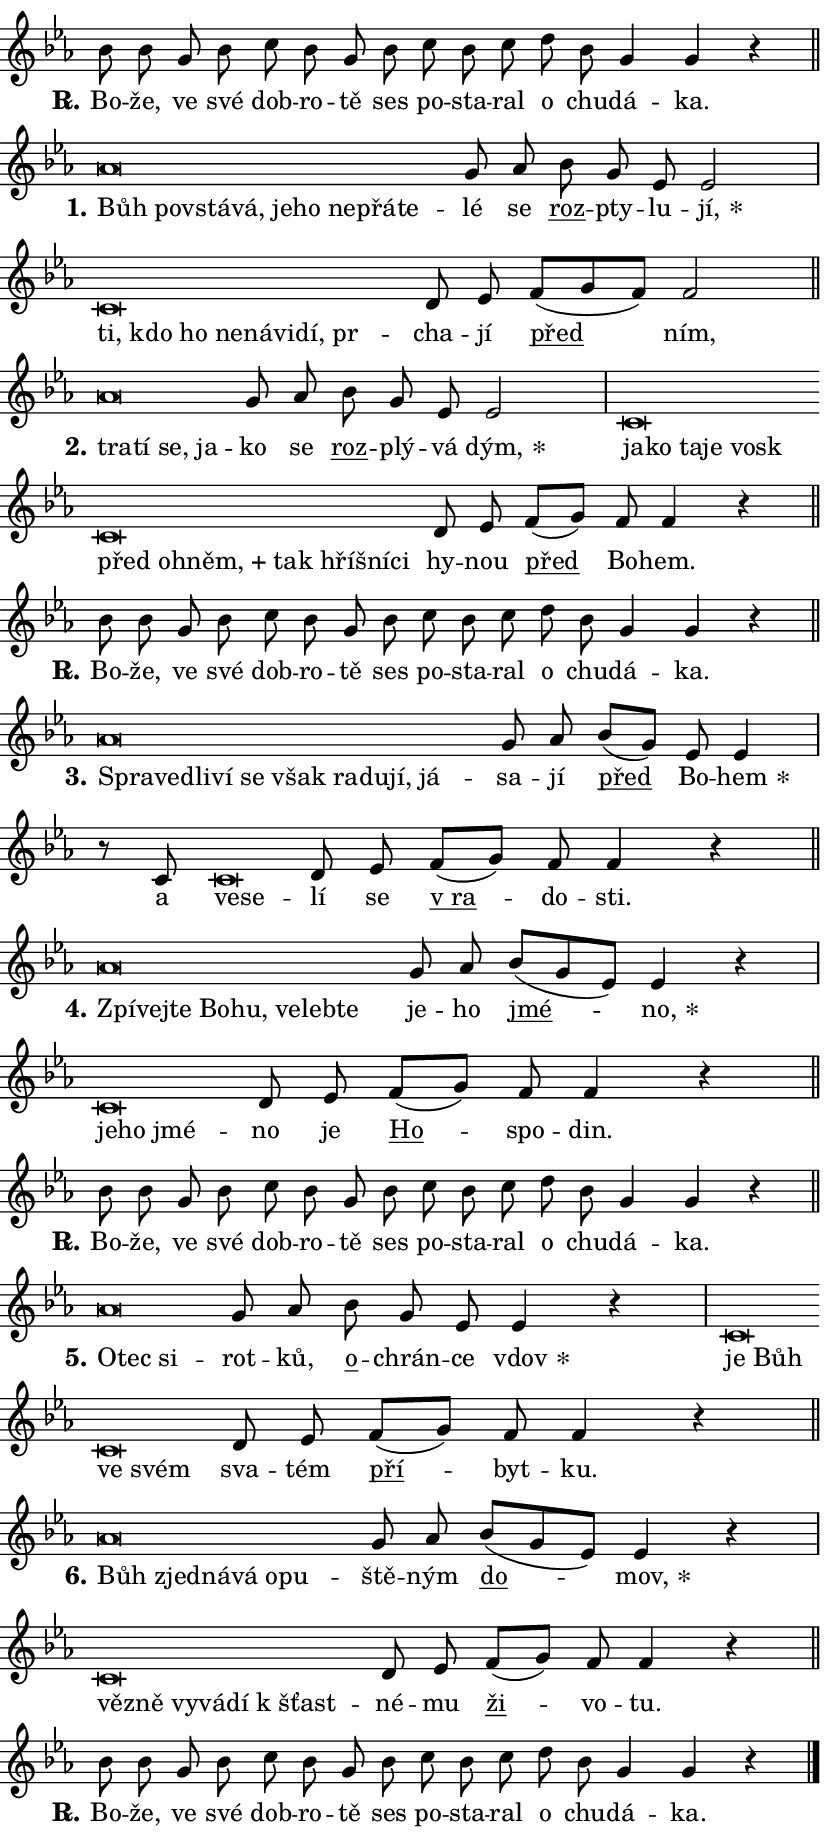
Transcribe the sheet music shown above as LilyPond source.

\version "2.24.0"
\header { tagline = "" }
\paper {
  indent = 0\cm
  top-margin = 0\cm
  right-margin = 0.13\cm % to fit lyric hyphens
  bottom-margin = 0\cm
  left-margin = 0\cm
  paper-width = 14\cm
  page-breaking = #ly:one-page-breaking
  system-system-spacing.basic-distance = #11
  score-system-spacing.basic-distance = #11
  ragged-last = ##f
}


%% Author: Thomas Morley
%% https://lists.gnu.org/archive/html/lilypond-user/2020-05/msg00002.html
#(define (line-position grob)
"Returns position of @var[grob} in current system:
   @code{'start}, if at first time-step
   @code{'end}, if at last time-step
   @code{'middle} otherwise
"
  (let* ((col (ly:item-get-column grob))
         (ln (ly:grob-object col 'left-neighbor))
         (rn (ly:grob-object col 'right-neighbor))
         (col-to-check-left (if (ly:grob? ln) ln col))
         (col-to-check-right (if (ly:grob? rn) rn col))
         (break-dir-left
           (and
             (ly:grob-property col-to-check-left 'non-musical #f)
             (ly:item-break-dir col-to-check-left)))
         (break-dir-right
           (and
             (ly:grob-property col-to-check-right 'non-musical #f)
             (ly:item-break-dir col-to-check-right))))
        (cond ((eqv? 1 break-dir-left) 'start)
              ((eqv? -1 break-dir-right) 'end)
              (else 'middle))))

#(define (tranparent-at-line-position vctor)
  (lambda (grob)
  "Relying on @code{line-position} select the relevant enry from @var{vctor}.
Used to determine transparency,"
    (case (line-position grob)
      ((end) (not (vector-ref vctor 0)))
      ((middle) (not (vector-ref vctor 1)))
      ((start) (not (vector-ref vctor 2))))))

noteHeadBreakVisibility =
#(define-music-function (break-visibility)(vector?)
"Makes @code{NoteHead}s transparent relying on @var{break-visibility}"
#{
  \override NoteHead.transparent =
    #(tranparent-at-line-position break-visibility)
#})

#(define delete-ledgers-for-transparent-note-heads
  (lambda (grob)
    "Reads whether a @code{NoteHead} is transparent.
If so this @code{NoteHead} is removed from @code{'note-heads} from
@var{grob}, which is supposed to be @code{LedgerLineSpanner}.
As a result ledgers are not printed for this @code{NoteHead}"
    (let* ((nhds-array (ly:grob-object grob 'note-heads))
           (nhds-list
             (if (ly:grob-array? nhds-array)
                 (ly:grob-array->list nhds-array)
                 '()))
           ;; Relies on the transparent-property being done before
           ;; Staff.LedgerLineSpanner.after-line-breaking is executed.
           ;; This is fragile ...
           (to-keep
             (remove
               (lambda (nhd)
                 (ly:grob-property nhd 'transparent #f))
               nhds-list)))
      ;; TODO find a better method to iterate over grob-arrays, similiar
      ;; to filter/remove etc for lists
      ;; For now rebuilt from scratch
      (set! (ly:grob-object grob 'note-heads)  '())
      (for-each
        (lambda (nhd)
          (ly:pointer-group-interface::add-grob grob 'note-heads nhd))
        to-keep))))

squashNotes = {
  \override NoteHead.X-extent = #'(-0.2 . 0.2)
  \override NoteHead.Y-extent = #'(-0.75 . 0)
  \override NoteHead.stencil =
    #(lambda (grob)
       (let ((pos (ly:grob-property grob 'staff-position)))
         (begin
           (if (< pos -7) (display "ERROR: Lower brevis then expected\n") (display ""))
           (if (<= pos -6) ly:text-interface::print ly:note-head::print))))
}
unSquashNotes = {
  \revert NoteHead.X-extent
  \revert NoteHead.Y-extent
  \revert NoteHead.stencil
}

hideNotes = \noteHeadBreakVisibility #begin-of-line-visible
unHideNotes = \noteHeadBreakVisibility #all-visible

% work-around for resetting accidentals
% https://lilypond.org/doc/v2.23/Documentation/notation/displaying-rhythms#unmetered-music
cadenzaMeasure = {
  \cadenzaOff
  \partial 1024 s1024
  \cadenzaOn
}

#(define-markup-command (accent layout props text) (markup?)
  "Underline accented syllable"
  (interpret-markup layout props
    #{\markup \override #'(offset . 4.3) \underline { #text }#}))

responsum = \markup \concat {
  "R" \hspace #-1.05 \path #0.1 #'((moveto 0 0.07) (lineto 0.9 0.8)) \hspace #0.05 "."
}

spaceSize = #0.6828661417322834 % exact space size for TeX Gyre Schola

\layout {
  \context {
    \Staff
    \remove "Time_signature_engraver"
    \override LedgerLineSpanner.after-line-breaking = #delete-ledgers-for-transparent-note-heads
  }
  \context {
    \Lyrics {
      \override LyricSpace.minimum-distance = \spaceSize
      \override LyricText.font-name = #"TeX Gyre Schola"
      \override LyricText.font-size = 1
      \override StanzaNumber.font-name = #"TeX Gyre Schola Bold"
      \override StanzaNumber.font-size = 1
    }
  }
  \context {
    \Score 
    \override NoteHead.text =
      #(lambda (grob) 
        (let ((pos (ly:grob-property grob 'staff-position)))
          #{\markup {
            \combine
              \halign #-0.55 \raise #(if (= pos -6) 0 0.5) \override #'(thickness . 2) \draw-line #'(3.2 . 0)
              \musicglyph "noteheads.sM1"
          }#}))
  }
}

% magnetic-lyrics.ily
%
%   written by
%     Jean Abou Samra <jean@abou-samra.fr>
%     Werner Lemberg <wl@gnu.org>
%
%   adapted by
%     Jiri Hon <jiri.hon@gmail.com>
%
% Version 2022-Apr-15

% https://www.mail-archive.com/lilypond-user@gnu.org/msg149350.html

#(define (Left_hyphen_pointer_engraver context)
   "Collect syllable-hyphen-syllable occurrences in lyrics and store
them in properties.  This engraver only looks to the left.  For
example, if the lyrics input is @code{foo -- bar}, it does the
following.

@itemize @bullet
@item
Set the @code{text} property of the @code{LyricHyphen} grob between
@q{foo} and @q{bar} to @code{foo}.

@item
Set the @code{left-hyphen} property of the @code{LyricText} grob with
text @q{foo} to the @code{LyricHyphen} grob between @q{foo} and
@q{bar}.
@end itemize

Use this auxiliary engraver in combination with the
@code{lyric-@/text::@/apply-@/magnetic-@/offset!} hook."
   (let ((hyphen #f)
         (text #f))
     (make-engraver
      (acknowledgers
       ((lyric-syllable-interface engraver grob source-engraver)
        (set! text grob)))
      (end-acknowledgers
       ((lyric-hyphen-interface engraver grob source-engraver)
        ;(when (not (grob::has-interface grob 'lyric-space-interface))
          (set! hyphen grob)));)
      ((stop-translation-timestep engraver)
       (when (and text hyphen)
         (ly:grob-set-object! text 'left-hyphen hyphen))
       (set! text #f)
       (set! hyphen #f)))))

#(define (lyric-text::apply-magnetic-offset! grob)
   "If the space between two syllables is less than the value in
property @code{LyricText@/.details@/.squash-threshold}, move the right
syllable to the left so that it gets concatenated with the left
syllable.

Use this function as a hook for
@code{LyricText@/.after-@/line-@/breaking} if the
@code{Left_@/hyphen_@/pointer_@/engraver} is active."
   (let ((hyphen (ly:grob-object grob 'left-hyphen #f)))
     (when hyphen
       (let ((left-text (ly:spanner-bound hyphen LEFT)))
         (when (grob::has-interface left-text 'lyric-syllable-interface)
           (let* ((common (ly:grob-common-refpoint grob left-text X))
                  (this-x-ext (ly:grob-extent grob common X))
                  (left-x-ext
                   (begin
                     ;; Trigger magnetism for left-text.
                     (ly:grob-property left-text 'after-line-breaking)
                     (ly:grob-extent left-text common X)))
                  ;; `delta` is the gap width between two syllables.
                  (delta (- (interval-start this-x-ext)
                            (interval-end left-x-ext)))
                  (details (ly:grob-property grob 'details))
                  (threshold (assoc-get 'squash-threshold details 0.2)))
             (when (< delta threshold)
               (let* (;; We have to manipulate the input text so that
                      ;; ligatures crossing syllable boundaries are not
                      ;; disabled.  For languages based on the Latin
                      ;; script this is essentially a beautification.
                      ;; However, for non-Western scripts it can be a
                      ;; necessity.
                      (lt (ly:grob-property left-text 'text))
                      (rt (ly:grob-property grob 'text))
                      (is-space (grob::has-interface hyphen 'lyric-space-interface))
                      (space (if is-space " " ""))
                      (extra-delta (if is-space spaceSize 0))
                      ;; Append new syllable.
                      (ltrt-space (if (and (string? lt) (string? rt))
                                (string-append lt space rt)
                                (make-concat-markup (list lt space rt))))
                      ;; Right-align `ltrt` to the right side.
                      (ltrt-space-markup (grob-interpret-markup
                               grob
                               (make-translate-markup
                                (cons (interval-length this-x-ext) 0)
                                (make-right-align-markup ltrt-space)))))
                 (begin
                   ;; Don't print `left-text`.
                   (ly:grob-set-property! left-text 'stencil #f)
                   ;; Set text and stencil (which holds all collected
                   ;; syllables so far) and shift it to the left.
                   (ly:grob-set-property! grob 'text ltrt-space)
                   (ly:grob-set-property! grob 'stencil ltrt-space-markup)
                   (ly:grob-translate-axis! grob (- (- delta extra-delta)) X))))))))))


#(define (lyric-hyphen::displace-bounds-first grob)
   ;; Make very sure this callback isn't triggered too early.
   (let ((left (ly:spanner-bound grob LEFT))
         (right (ly:spanner-bound grob RIGHT)))
     (ly:grob-property left 'after-line-breaking)
     (ly:grob-property right 'after-line-breaking)
     (ly:lyric-hyphen::print grob)))

squashThreshold = #0.4

\layout {
  \context {
    \Lyrics
    \consists #Left_hyphen_pointer_engraver
    \override LyricText.after-line-breaking =
      #lyric-text::apply-magnetic-offset!
    \override LyricHyphen.stencil = #lyric-hyphen::displace-bounds-first
    \override LyricText.details.squash-threshold = \squashThreshold
    \override LyricHyphen.minimum-distance = 0
    \override LyricHyphen.minimum-length = \squashThreshold
  }
}

squashText = \override LyricText.details.squash-threshold = 9999
unSquashText = \override LyricText.details.squash-threshold = \squashThreshold

leftText = \override LyricText.self-alignment-X = #LEFT
unLeftText = \revert LyricText.self-alignment-X

starOffset = #(lambda (grob) 
                (let ((x_offset (ly:self-alignment-interface::aligned-on-x-parent grob)))
                  (if (= x_offset 0) 0 (+ x_offset 1.2))))

star = #(define-music-function (syllable)(string?)
"Append star separator at the end of a syllable"
#{
  \once \override LyricText.X-offset = #starOffset
  \lyricmode { \markup {
    #syllable
    \override #'((font-name . "TeX Gyre Schola Bold")) \hspace #0.2 \lower #0.65 \larger "*"
  } }
#})

starAccent = #(define-music-function (syllable)(string?)
"Append star separator at the end of a syllable and make accent"
#{
  \once \override LyricText.X-offset = #starOffset
  \lyricmode { \markup {
    \accent #syllable
    \override #'((font-name . "TeX Gyre Schola Bold")) \hspace #0.2 \lower #0.65 \larger "*"
  } }
#})

breath = #(define-music-function (syllable)(string?)
"Append breathing indicator at the end of a syllable"
#{
  \lyricmode { \markup { #syllable "+" } }
#})

optionalBreath = #(define-music-function (syllable)(string?)
"Append optional breathing indicator at the end of a syllable"
#{
  \lyricmode { \markup { #syllable "(+)" } }
#})


\score {
    <<
        \new Voice = "melody" { \cadenzaOn \key es \major \relative { bes'8 bes g bes c bes g bes \bar "" c bes c \bar "" d bes g4 g r \cadenzaMeasure \bar "||" \break } }
        \new Lyrics \lyricsto "melody" { \lyricmode { \set stanza = \responsum
Bo -- že, ve své dob -- ro -- tě ses po -- sta -- ral o chu -- dá -- ka. } }
    >>
    \layout {}
}

\score {
    <<
        \new Voice = "melody" { \cadenzaOn \key es \major \relative { \squashNotes as'\breve*1/16 \hideNotes \breve*1/16 \bar "" \breve*1/16 \bar "" \breve*1/16 \bar "" \breve*1/16 \bar "" \breve*1/16 \bar "" \breve*1/16 \bar "" \breve*1/16 \breve*1/16 \bar "" \unHideNotes \unSquashNotes g8 as \bar "" bes g es es2 \cadenzaMeasure \bar "|" \squashNotes c\breve*1/16 \hideNotes \breve*1/16 \bar "" \breve*1/16 \bar "" \breve*1/16 \bar "" \breve*1/16 \bar "" \breve*1/16 \bar "" \breve*1/16 \breve*1/16 \bar "" \unHideNotes \unSquashNotes d8 es \bar "" f[( g f)] f2 \cadenzaMeasure \bar "||" \break } }
        \new Lyrics \lyricsto "melody" { \lyricmode { \set stanza = "1."
\leftText Bůh \squashText po -- vstá -- vá, je -- ho ne -- přá -- te -- \unLeftText \unSquashText lé se \markup \accent roz -- pty -- lu -- \star jí, \leftText ti, \squashText kdo ho ne -- ná -- vi -- dí, pr -- \unLeftText \unSquashText cha -- jí \markup \accent před ním, } }
    >>
    \layout {}
}

\score {
    <<
        \new Voice = "melody" { \cadenzaOn \key es \major \relative { \squashNotes as'\breve*1/16 \hideNotes \breve*1/16 \bar "" \breve*1/16 \breve*1/16 \bar "" \unHideNotes \unSquashNotes g8 as \bar "" bes g es es2 \cadenzaMeasure \bar "|" \squashNotes c\breve*1/16 \hideNotes \breve*1/16 \bar "" \breve*1/16 \bar "" \breve*1/16 \bar "" \breve*1/16 \bar "" \breve*1/16 \bar "" \breve*1/16 \bar "" \breve*1/16 \bar "" \breve*1/16 \bar "" \breve*1/16 \bar "" \breve*1/16 \breve*1/16 \bar "" \unHideNotes \unSquashNotes d8 es \bar "" f[( g)] f f4 r \cadenzaMeasure \bar "||" \break } }
        \new Lyrics \lyricsto "melody" { \lyricmode { \set stanza = "2."
\leftText tra -- \squashText tí se, ja -- \unLeftText \unSquashText ko se \markup \accent roz -- plý -- vá \star dým, \leftText ja -- \squashText ko ta -- je vosk před oh -- \breath "něm," tak hří -- šní -- ci \unLeftText \unSquashText hy -- nou \markup \accent před Bo -- hem. } }
    >>
    \layout {}
}

\score {
    <<
        \new Voice = "melody" { \cadenzaOn \key es \major \relative { bes'8 bes g bes c bes g bes \bar "" c bes c \bar "" d bes g4 g r \cadenzaMeasure \bar "||" \break } }
        \new Lyrics \lyricsto "melody" { \lyricmode { \set stanza = \responsum
Bo -- že, ve své dob -- ro -- tě ses po -- sta -- ral o chu -- dá -- ka. } }
    >>
    \layout {}
}

\score {
    <<
        \new Voice = "melody" { \cadenzaOn \key es \major \relative { \squashNotes as'\breve*1/16 \hideNotes \breve*1/16 \bar "" \breve*1/16 \bar "" \breve*1/16 \bar "" \breve*1/16 \bar "" \breve*1/16 \bar "" \breve*1/16 \bar "" \breve*1/16 \bar "" \breve*1/16 \breve*1/16 \bar "" \unHideNotes \unSquashNotes g8 as \bar "" bes[( g)] es es4 \cadenzaMeasure \bar "|" r8 c8 \squashNotes c\breve*1/16 \hideNotes \breve*1/16 \bar "" \unHideNotes \unSquashNotes d8 es \bar "" f[( g)] f f4 r \cadenzaMeasure \bar "||" \break } }
        \new Lyrics \lyricsto "melody" { \lyricmode { \set stanza = "3."
\leftText Spra -- \squashText ve -- dli -- ví se však ra -- du -- jí, já -- \unLeftText \unSquashText sa -- jí \markup \accent před Bo -- \star hem a \leftText ve -- \squashText se -- \unLeftText \unSquashText lí se \markup \accent "v ra" -- do -- sti. } }
    >>
    \layout {}
}

\score {
    <<
        \new Voice = "melody" { \cadenzaOn \key es \major \relative { \squashNotes as'\breve*1/16 \hideNotes \breve*1/16 \bar "" \breve*1/16 \bar "" \breve*1/16 \bar "" \breve*1/16 \bar "" \breve*1/16 \bar "" \breve*1/16 \breve*1/16 \bar "" \unHideNotes \unSquashNotes g8 as \bar "" bes[( g es)] es4 r \cadenzaMeasure \bar "|" \squashNotes c\breve*1/16 \hideNotes \breve*1/16 \breve*1/16 \bar "" \unHideNotes \unSquashNotes d8 es \bar "" f[( g)] f f4 r \cadenzaMeasure \bar "||" \break } }
        \new Lyrics \lyricsto "melody" { \lyricmode { \set stanza = "4."
\leftText Zpí -- \squashText vej -- te Bo -- hu, ve -- leb -- te \unLeftText \unSquashText je -- ho \markup \accent jmé -- \star no, \leftText je -- \squashText ho jmé -- \unLeftText \unSquashText no je \markup \accent Ho -- spo -- din. } }
    >>
    \layout {}
}

\score {
    <<
        \new Voice = "melody" { \cadenzaOn \key es \major \relative { bes'8 bes g bes c bes g bes \bar "" c bes c \bar "" d bes g4 g r \cadenzaMeasure \bar "||" \break } }
        \new Lyrics \lyricsto "melody" { \lyricmode { \set stanza = \responsum
Bo -- že, ve své dob -- ro -- tě ses po -- sta -- ral o chu -- dá -- ka. } }
    >>
    \layout {}
}

\score {
    <<
        \new Voice = "melody" { \cadenzaOn \key es \major \relative { \squashNotes as'\breve*1/16 \hideNotes \breve*1/16 \breve*1/16 \bar "" \unHideNotes \unSquashNotes g8 as \bar "" bes g es es4 r \cadenzaMeasure \bar "|" \squashNotes c\breve*1/16 \hideNotes \breve*1/16 \bar "" \breve*1/16 \breve*1/16 \bar "" \unHideNotes \unSquashNotes d8 es \bar "" f[( g)] f f4 r \cadenzaMeasure \bar "||" \break } }
        \new Lyrics \lyricsto "melody" { \lyricmode { \set stanza = "5."
\leftText O -- \squashText tec si -- \unLeftText \unSquashText rot -- ků, \markup \accent o -- chrán -- ce \star vdov \leftText je \squashText Bůh ve svém \unLeftText \unSquashText sva -- tém \markup \accent pří -- byt -- ku. } }
    >>
    \layout {}
}

\score {
    <<
        \new Voice = "melody" { \cadenzaOn \key es \major \relative { \squashNotes as'\breve*1/16 \hideNotes \breve*1/16 \bar "" \breve*1/16 \bar "" \breve*1/16 \bar "" \breve*1/16 \breve*1/16 \bar "" \unHideNotes \unSquashNotes g8 as \bar "" bes[( g es)] es4 r \cadenzaMeasure \bar "|" \squashNotes c\breve*1/16 \hideNotes \breve*1/16 \bar "" \breve*1/16 \bar "" \breve*1/16 \bar "" \breve*1/16 \breve*1/16 \bar "" \unHideNotes \unSquashNotes d8 es \bar "" f[( g)] f f4 r \cadenzaMeasure \bar "||" \break } }
        \new Lyrics \lyricsto "melody" { \lyricmode { \set stanza = "6."
\leftText Bůh \squashText zjed -- ná -- vá o -- pu -- \unLeftText \unSquashText ště -- ným \markup \accent do -- \star mov, \leftText věz -- \squashText ně vy -- vá -- dí "k šťast" -- \unLeftText \unSquashText né -- mu \markup \accent ži -- vo -- tu. } }
    >>
    \layout {}
}

\score {
    <<
        \new Voice = "melody" { \cadenzaOn \key es \major \relative { bes'8 bes g bes c bes g bes \bar "" c bes c \bar "" d bes g4 g r \cadenzaMeasure \bar "||" \break } \bar "|." }
        \new Lyrics \lyricsto "melody" { \lyricmode { \set stanza = \responsum
Bo -- že, ve své dob -- ro -- tě ses po -- sta -- ral o chu -- dá -- ka. } }
    >>
    \layout {}
}
